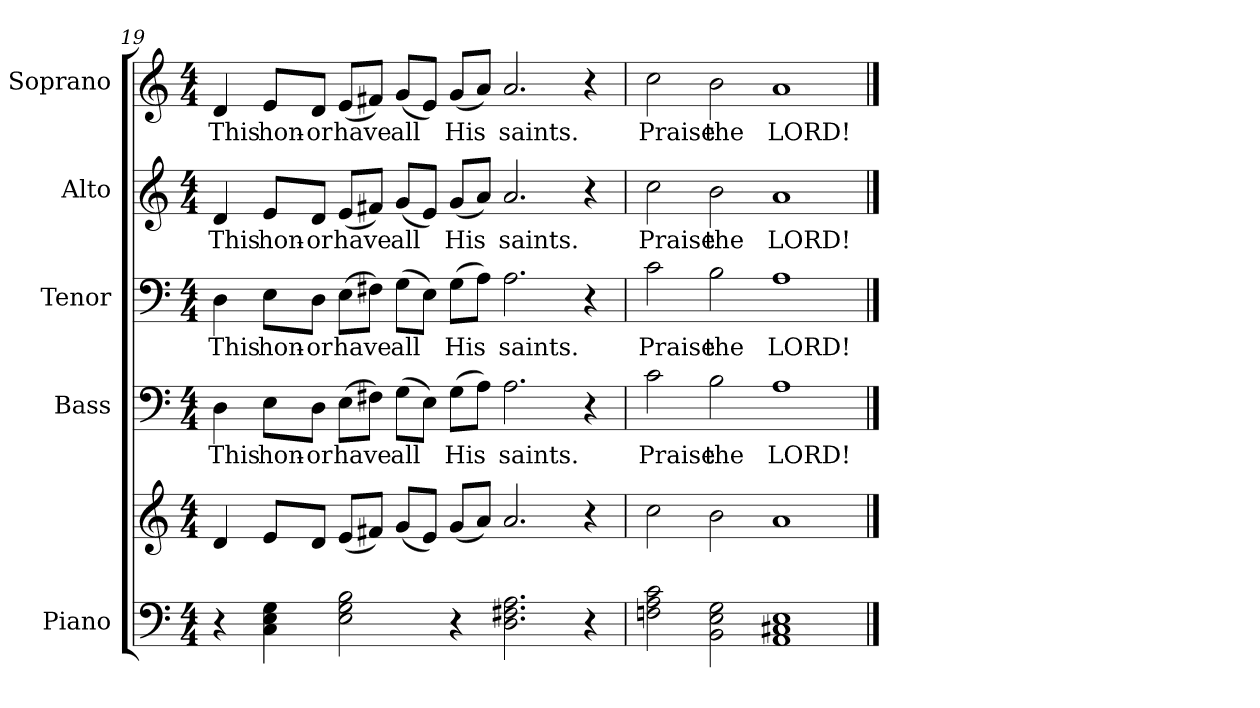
**kern	**kern	**kern	**text	**kern	**text	**kern	**text	**kern	**text
*part5	*part5	*part4	*part4	*part3	*part3	*part2	*part2	*part1	*part1
*staff6	*staff5	*staff4	*staff4	*staff3	*staff3	*staff2	*staff2	*staff1	*staff1
*I"Piano	*	*I"Bass	*	*I"Tenor	*	*I"Alto	*	*I"Soprano	*
*I'Pno.	*	*I'B.	*	*I'T.	*	*I'A.	*	*I'S.	*
!!LO:PB:g=z
*clefF4	*clefG2	*clefF4	*	*clefF4	*	*clefG2	*	*clefG2	*
*k[]	*k[]	*k[]	*	*k[]	*	*k[]	*	*k[]	*
*C:	*C:	*C:	*	*C:	*	*C:	*	*C:	*
*M4/4	*M4/4	*M4/4	*	*M4/4	*	*M4/4	*	*M4/4	*
=19	=19	=19	=19	=19	=19	=19	=19	=19	=19
!	!	!	!LO:LY:b:color=#000000	!	!	!	!	!	!
!	!	!	!	!	!LO:LY:b:color=#000000	!	!	!	!
!	!	!	!	!	!	!	!LO:LY:b:color=#000000	!	!
!	!	!	!	!	!	!	!	!	!LO:LY:b:color=#000000
4r	4di/	4Di\	This	4Di\	This	4di/	This	4di/	This
!	!	!	!LO:LY:b:color=#000000	!	!	!	!	!	!
!	!	!	!	!	!LO:LY:b:color=#000000	!	!	!	!
!	!	!	!	!	!	!	!LO:LY:b:color=#000000	!	!
!	!	!	!	!	!	!	!	!	!LO:LY:b:color=#000000
4Ci\ 4Ei 4Gi	8ei/L	8Ei\L	hon-	8Ei\L	hon-	8ei/L	hon-	8ei/L	hon-
!	!	!	!LO:LY:b:color=#000000	!	!	!	!	!	!
!	!	!	!	!	!LO:LY:b:color=#000000	!	!	!	!
!	!	!	!	!	!	!	!LO:LY:b:color=#000000	!	!
!	!	!	!	!	!	!	!	!	!LO:LY:b:color=#000000
.	8di/J	8Di\J	-or	8Di\J	-or	8di/J	-or	8di/J	-or
!	!	!	!LO:LY:b:color=#000000	!	!	!	!	!	!
!	!	!	!	!	!LO:LY:b:color=#000000	!	!	!	!
!	!	!	!	!	!	!	!LO:LY:b:color=#000000	!	!
!	!	!	!	!	!	!	!	!	!LO:LY:b:color=#000000
2Ei\ 2Gi 2Bi	(8ei/L	(8Ei\L	have	(8Ei\L	have	(8ei/L	have	(8ei/L	have
.	8f#Xi/J)	8F#Xi\J)	.	8F#Xi\J)	.	8f#Xi/J)	.	8f#Xi/J)	.
!	!	!	!LO:LY:b:color=#000000	!	!	!	!	!	!
!	!	!	!	!	!LO:LY:b:color=#000000	!	!	!	!
!	!	!	!	!	!	!	!LO:LY:b:color=#000000	!	!
!	!	!	!	!	!	!	!	!	!LO:LY:b:color=#000000
.	(8gi/L	(8Gi\L	all	(8Gi\L	all	(8gi/L	all	(8gi/L	all
.	8ei/J)	8Ei\J)	.	8Ei\J)	.	8ei/J)	.	8ei/J)	.
!	!	!	!LO:LY:b:color=#000000	!	!	!	!	!	!
!	!	!	!	!	!LO:LY:b:color=#000000	!	!	!	!
!	!	!	!	!	!	!	!LO:LY:b:color=#000000	!	!
!	!	!	!	!	!	!	!	!	!LO:LY:b:color=#000000
4r	(8gi/L	(8Gi\L	His	(8Gi\L	His	(8gi/L	His	(8gi/L	His
.	8ai/J)	8Ai\J)	.	8Ai\J)	.	8ai/J)	.	8ai/J)	.
!	!	!	!LO:LY:b:color=#000000	!	!	!	!	!	!
!	!	!	!	!	!LO:LY:b:color=#000000	!	!	!	!
!	!	!	!	!	!	!	!LO:LY:b:color=#000000	!	!
!	!	!	!	!	!	!	!	!	!LO:LY:b:color=#000000
2.Di\ 2.F#Xi 2.Ai	2.ai/	2.Ai\	saints.	2.Ai\	saints.	2.ai/	saints.	2.ai/	saints.
4r	4r	4r	.	4r	.	4r	.	4r	.
!!LO:PB:g=z
=20	=20	=20	=20	=20	=20	=20	=20	=20	=20
!	!	!	!LO:LY:b:color=#000000	!	!	!	!	!	!
!	!	!	!	!	!LO:LY:b:color=#000000	!	!	!	!
!	!	!	!	!	!	!	!LO:LY:b:color=#000000	!	!
!	!	!	!	!	!	!	!	!	!LO:LY:b:color=#000000
2Fni\ 2Ai 2ci	2cci\	2ci\	Praise	2ci\	Praise	2cci\	Praise	2cci\	Praise
!	!	!	!LO:LY:b:color=#000000	!	!	!	!	!	!
!	!	!	!	!	!LO:LY:b:color=#000000	!	!	!	!
!	!	!	!	!	!	!	!LO:LY:b:color=#000000	!	!
!	!	!	!	!	!	!	!	!	!LO:LY:b:color=#000000
2BBi\ 2Ei 2Gi	2bi\	2Bi\	the	2Bi\	the	2bi\	the	2bi\	the
!	!	!	!LO:LY:b:color=#000000	!	!	!	!	!	!
!	!	!	!	!	!LO:LY:b:color=#000000	!	!	!	!
!	!	!	!	!	!	!	!LO:LY:b:color=#000000	!	!
!	!	!	!	!	!	!	!	!	!LO:LY:b:color=#000000
1AAi 1C#Xi 1Ei	1ai	1Ai	LORD!	1Ai	LORD!	1ai	LORD!	1ai	LORD!
==	==	==	==	==	==	==	==	==	==
*-	*-	*-	*-	*-	*-	*-	*-	*-	*-
